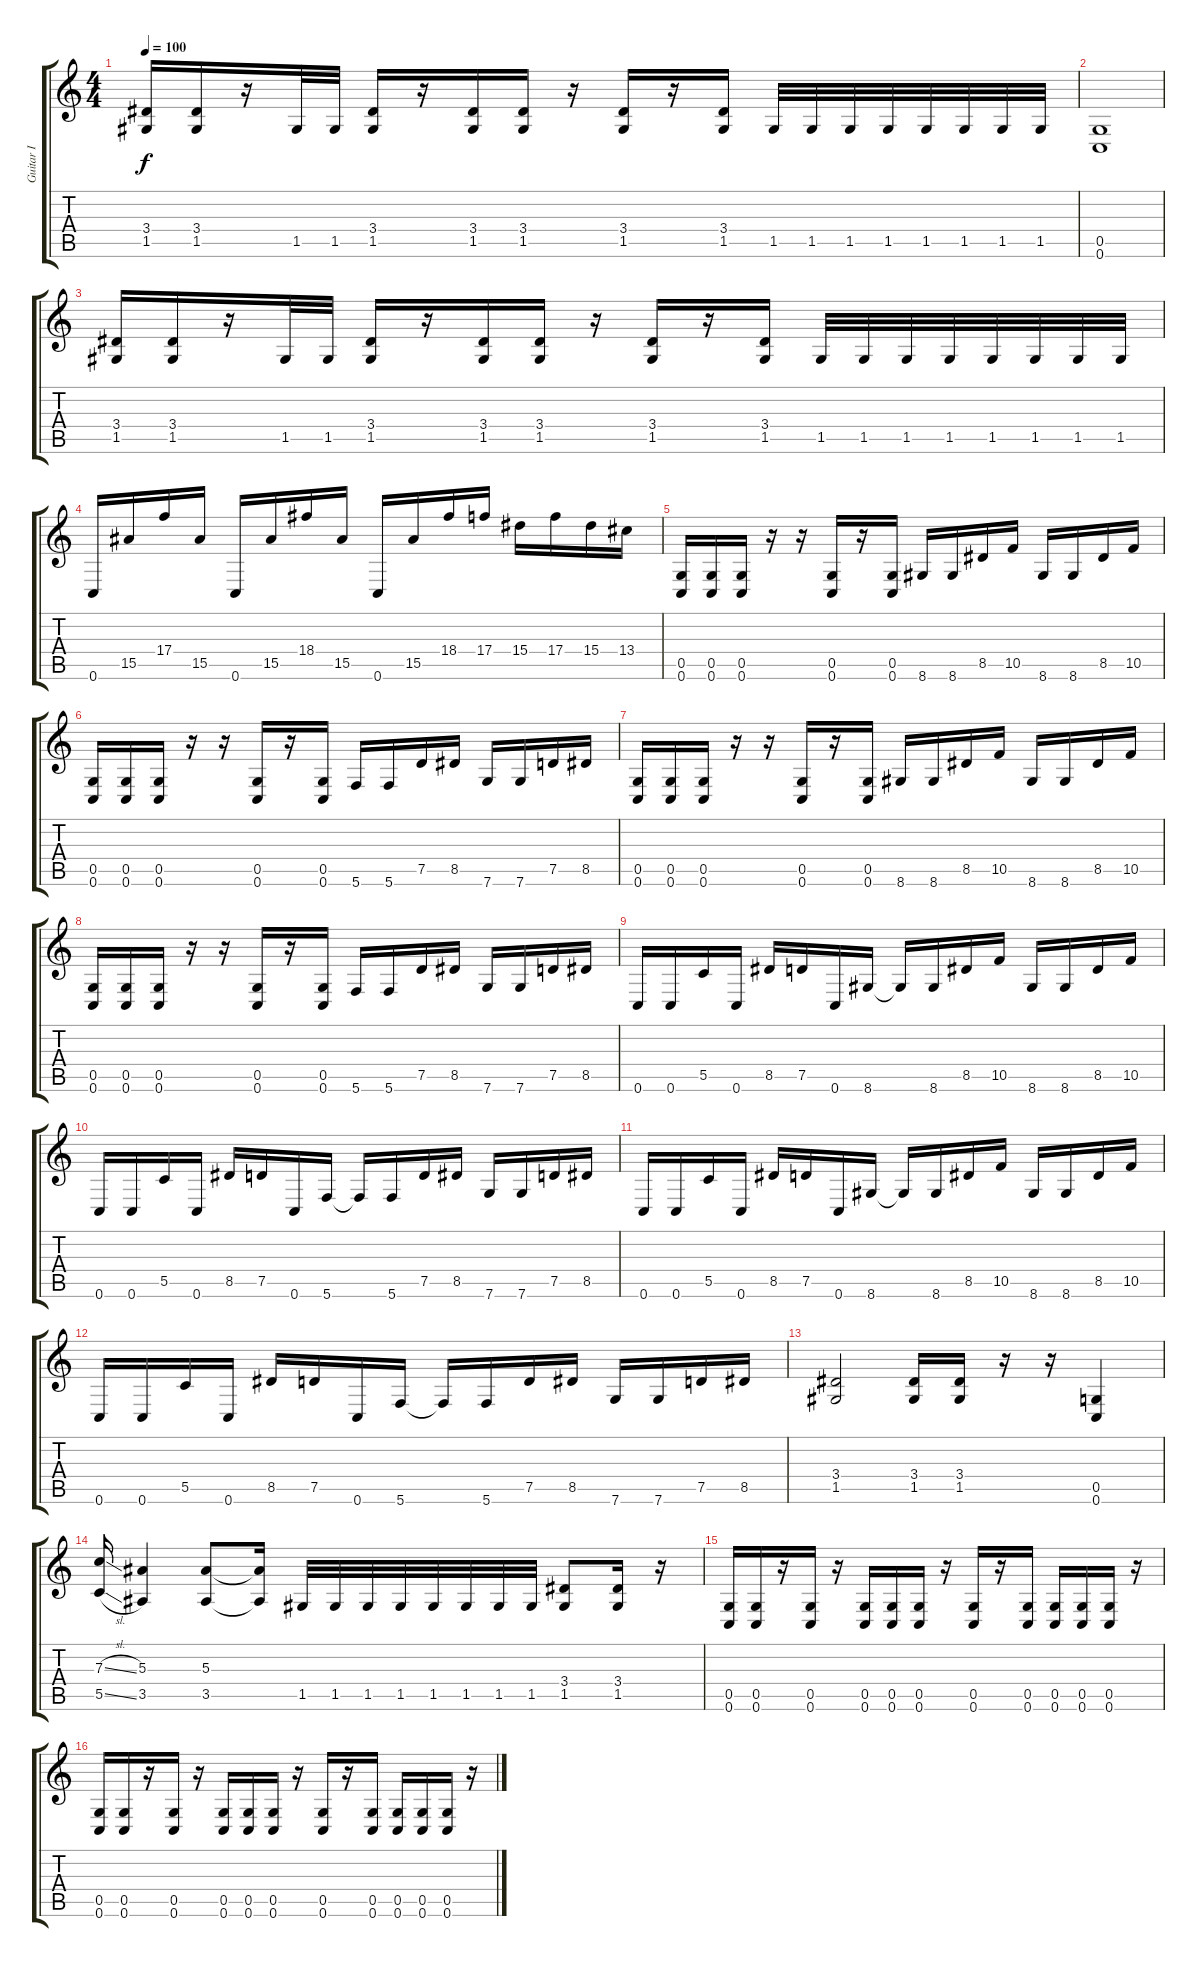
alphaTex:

\track ("Guitar I" "Guitar I") {instrument overdrivenguitar}
\staff {score tabs}
\tuning (D4 A3 F3 C3 G2 C2) {hide}
\ts (4 4)
\tempo 100
\clef g2
\ks c
(3.4 1.5).16{dy f instrument overdrivenguitar} (3.4 1.5).16 r.16 1.5.32 1.5.32 (3.4 1.5).16 r.16 (3.4 1.5).16 (3.4 1.5).16 r.16 (3.4 1.5).16 r.16 (3.4 1.5).16 1.5.32 1.5.32 1.5.32 1.5.32 1.5.32 1.5.32 1.5.32 1.5.32 |
(0.5 0.6).1 |
(3.4 1.5).16 (3.4 1.5).16 r.16 1.5.32 1.5.32 (3.4 1.5).16 r.16 (3.4 1.5).16 (3.4 1.5).16 r.16 (3.4 1.5).16 r.16 (3.4 1.5).16 1.5.32 1.5.32 1.5.32 1.5.32 1.5.32 1.5.32 1.5.32 1.5.32 |
0.6.16 15.5.16 17.4.16 15.5.16 0.6.16 15.5.16 18.4.16 15.5.16 0.6.16 15.5.16 18.4.16 17.4.16 15.4.16 17.4.16 15.4.16 13.4.16 |
(0.5 0.6).16 (0.5 0.6).16 (0.5 0.6).16 r.16 r.16 (0.5 0.6).16 r.16 (0.5 0.6).16 8.6.16 8.6.16 8.5.16 10.5.16 8.6.16 8.6.16 8.5.16 10.5.16 |
(0.5 0.6).16 (0.5 0.6).16 (0.5 0.6).16 r.16 r.16 (0.5 0.6).16 r.16 (0.5 0.6).16 5.6.16 5.6.16 7.5.16 8.5.16 7.6.16 7.6.16 7.5.16 8.5.16 |
(0.5 0.6).16 (0.5 0.6).16 (0.5 0.6).16 r.16 r.16 (0.5 0.6).16 r.16 (0.5 0.6).16 8.6.16 8.6.16 8.5.16 10.5.16 8.6.16 8.6.16 8.5.16 10.5.16 |
(0.5 0.6).16 (0.5 0.6).16 (0.5 0.6).16 r.16 r.16 (0.5 0.6).16 r.16 (0.5 0.6).16 5.6.16 5.6.16 7.5.16 8.5.16 7.6.16 7.6.16 7.5.16 8.5.16 |
0.6.16 0.6.16 5.5.16 0.6.16 8.5.16 7.5.16 0.6.16 8.6.16 8.6{t}.16 8.6.16 8.5.16 10.5.16 8.6.16 8.6.16 8.5.16 10.5.16 |
0.6.16 0.6.16 5.5.16 0.6.16 8.5.16 7.5.16 0.6.16 5.6.16 5.6{t}.16 5.6.16 7.5.16 8.5.16 7.6.16 7.6.16 7.5.16 8.5.16 |
0.6.16 0.6.16 5.5.16 0.6.16 8.5.16 7.5.16 0.6.16 8.6.16 8.6{t}.16 8.6.16 8.5.16 10.5.16 8.6.16 8.6.16 8.5.16 10.5.16 |
0.6.16 0.6.16 5.5.16 0.6.16 8.5.16 7.5.16 0.6.16 5.6.16 5.6{t}.16 5.6.16 7.5.16 8.5.16 7.6.16 7.6.16 7.5.16 8.5.16 |
(3.4 1.5).2 (3.4 1.5).16 (3.4 1.5).16 r.16 r.16 (0.5 0.6).4 |
(7.3{sl} 5.5{sl}).16 (5.3 3.5).4 (5.3 3.5).8 (5.3{t} 3.5{t}).16 1.5.32 1.5.32 1.5.32 1.5.32 1.5.32 1.5.32 1.5.32 1.5.32 (3.4 1.5).8 (3.4 1.5).16 r.16 |
(0.5 0.6).16 (0.5 0.6).16 r.16 (0.5 0.6).16 r.16 (0.5 0.6).16 (0.5 0.6).16 (0.5 0.6).16 r.16 (0.5 0.6).16 r.16 (0.5 0.6).16 (0.5 0.6).16 (0.5 0.6).16 (0.5 0.6).16 r.16 |
(0.5 0.6).16 (0.5 0.6).16 r.16 (0.5 0.6).16 r.16 (0.5 0.6).16 (0.5 0.6).16 (0.5 0.6).16 r.16 (0.5 0.6).16 r.16 (0.5 0.6).16 (0.5 0.6).16 (0.5 0.6).16 (0.5 0.6).16 r.16
